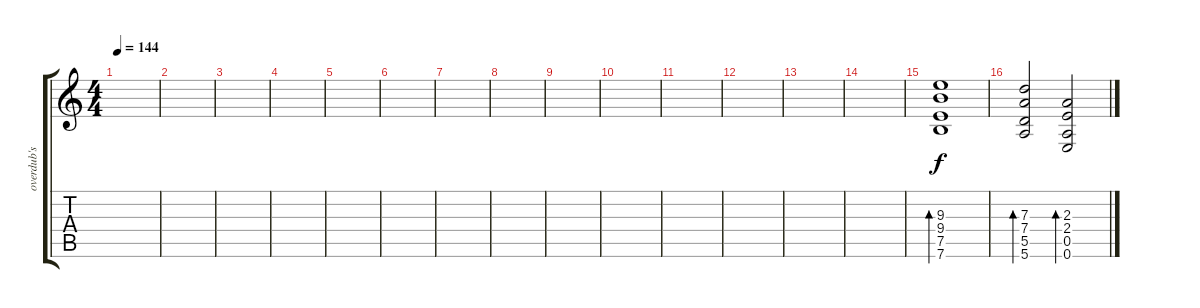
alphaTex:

\track ("overdub's guitare" "overdub's ") {instrument overdrivenguitar}
\staff {score tabs}
\tuning (E4 B3 G3 D3 A2 E2) {hide}
\ts (4 4)
\tempo 144
\clef g2
\ks c
|
|
|
|
|
|
|
|
|
|
|
|
|
|
(9.3 9.4 7.5 7.6).1{bd 240} |
(7.3 7.4 5.5 5.6).2{bd 240} (2.3 2.4 0.5 0.6).2{bd 240}
